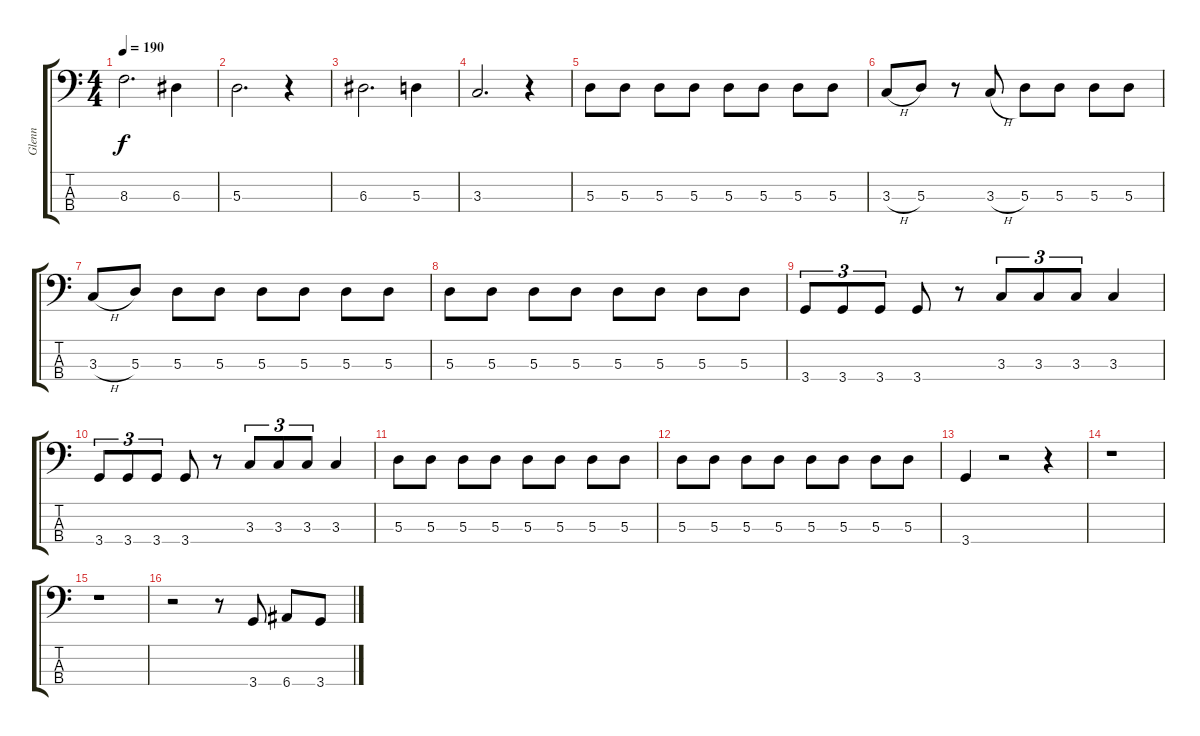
\track ("Glenn" "Glenn") {instrument electricbassfinger}
\staff {score tabs}
\tuning (G2 D2 A1 E1) {hide}
\ts (4 4)
\tempo 190
\clef f4
\ks c
8.3.2{d dy f} 6.3.4 |
5.3.2{d} r.4 |
6.3.2{d} 5.3.4 |
3.3.2{d} r.4 |
5.3.8 5.3.8 5.3.8 5.3.8 5.3.8 5.3.8 5.3.8 5.3.8 |
3.3{h}.8 5.3.8 r.8 3.3{h}.8 5.3.8 5.3.8 5.3.8 5.3.8 |
3.3{h}.8 5.3.8 5.3.8 5.3.8 5.3.8 5.3.8 5.3.8 5.3.8 |
5.3.8 5.3.8 5.3.8 5.3.8 5.3.8 5.3.8 5.3.8 5.3.8 |
3.4.8{tu (3 2)} 3.4.8{tu (3 2)} 3.4.8{tu (3 2)} 3.4.8 r.8 3.3.8{tu (3 2)} 3.3.8{tu (3 2)} 3.3.8{tu (3 2)} 3.3.4 |
3.4.8{tu (3 2)} 3.4.8{tu (3 2)} 3.4.8{tu (3 2)} 3.4.8 r.8 3.3.8{tu (3 2)} 3.3.8{tu (3 2)} 3.3.8{tu (3 2)} 3.3.4 |
5.3.8 5.3.8 5.3.8 5.3.8 5.3.8 5.3.8 5.3.8 5.3.8 |
5.3.8 5.3.8 5.3.8 5.3.8 5.3.8 5.3.8 5.3.8 5.3.8 |
3.4.4 r.2 r.4 |
r.1 |
r.1 |
r.2 r.8 3.4.8 6.4.8 3.4.8
